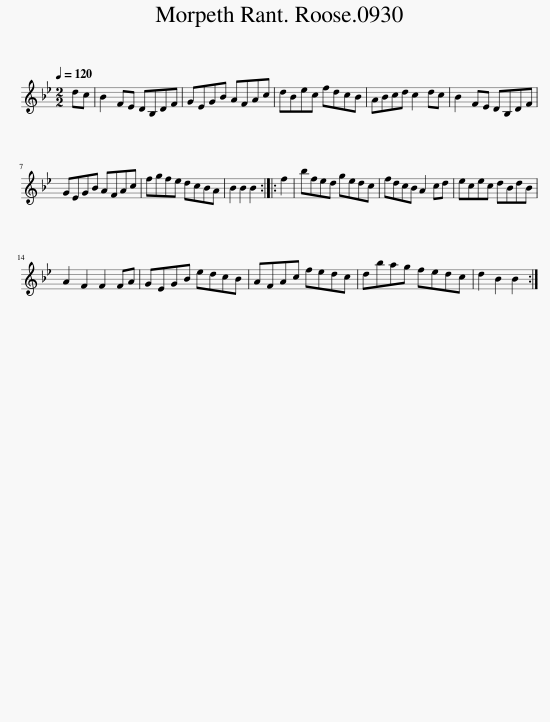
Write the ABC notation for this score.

X:1
L:1/8
Q:1/4=120
M:2/2
I:linebreak $
K:Bb
V:1 treble
V:1
 dc | B2 FE DB,DF | GEGB AFAc | dBec fdcB | ABcd c2 dc | %5
 B2 FE DB,DF |$ GEGB AFAc | fgfe dcBA | B2 B2 B2 :: f2 | %10
 bfed gedc | fdcB A2 cd | ecec dBdB |$ A2 F2 F2 FA | GEGB edcB | %15
 AFAc fedc | dbag fedc | d2 B2 B2 :| %18
